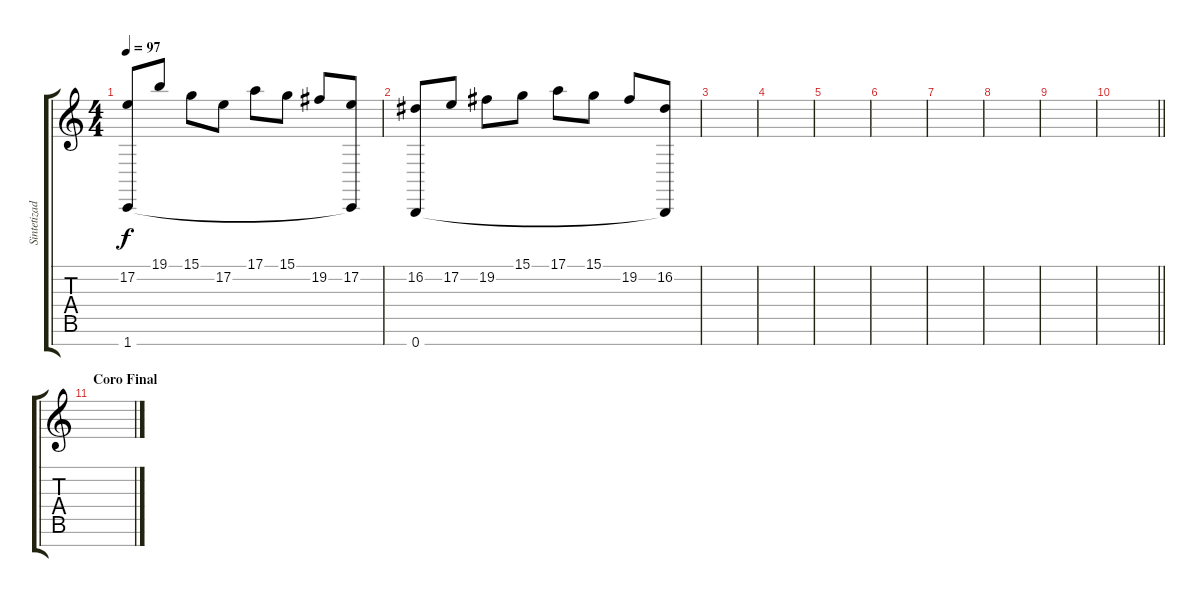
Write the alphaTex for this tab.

\track ("Sintetizador I" "Sintetizad") {instrument lead1square}
\staff {score tabs}
\tuning (E4 B3 G3 D3 A2 E2 B1) {hide}
\ts (4 4)
\tempo 97
\clef g2
\ks c
(17.2 1.7).8{dy f} 19.1.8 15.1.8 17.2.8 17.1.8 15.1.8 19.2.8 (17.2 1.7{t}).8 |
(16.2 0.7).8 17.2.8 19.2.8 15.1.8 17.1.8 15.1.8 19.2.8 (16.2 0.7{t}).8 |
|
|
|
|
|
|
|
\barLineRight lightlight
|
\section ("" "Coro Final")
